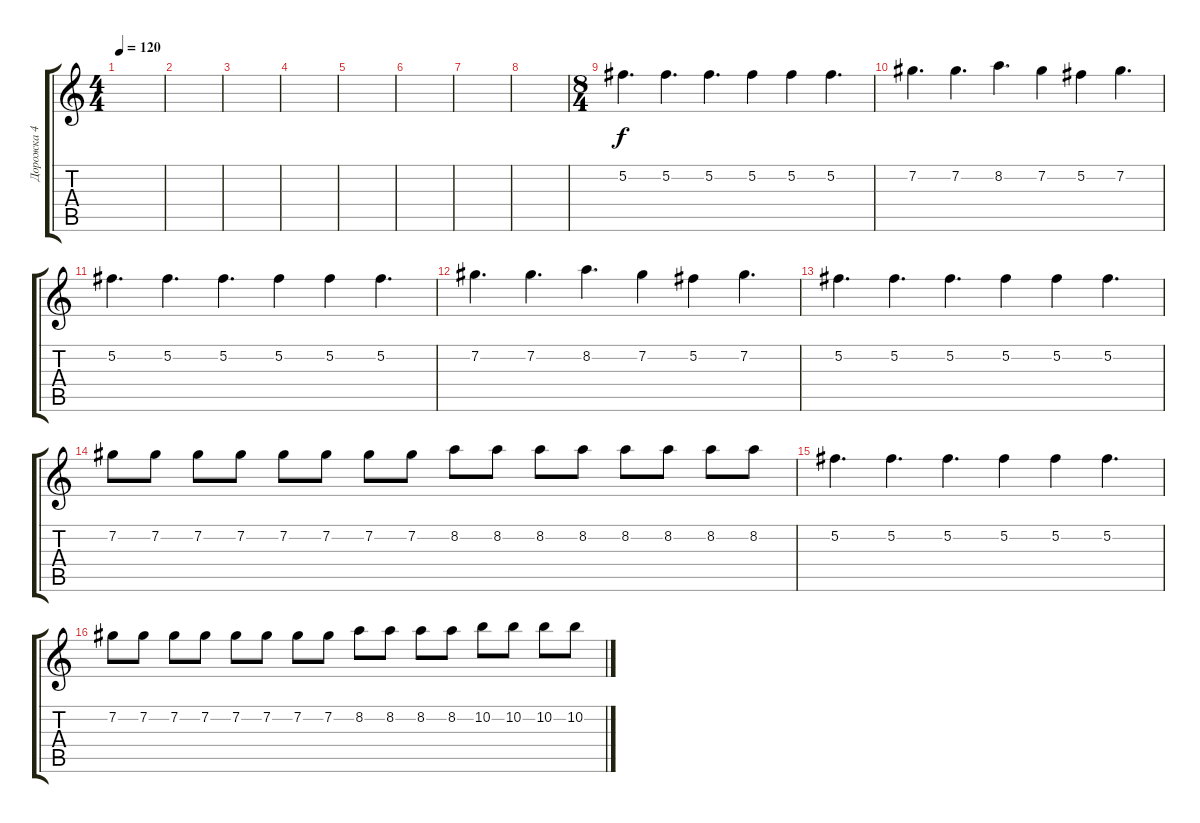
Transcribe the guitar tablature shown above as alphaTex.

\track ("Дорожка 4" "Дорожка 4") {instrument acousticguitarsteel}
\staff {score tabs}
\tuning (Gb4 Db4 B3 E3 B2 E2) {hide}
\ts (4 4)
\tempo 120
\clef g2
\ks c
|
|
|
|
|
|
|
|
\ts (8 4)
5.2.4{d} 5.2.4{d} 5.2.4{d} 5.2.4 5.2.4 5.2.4{d} |
7.2.4{d} 7.2.4{d} 8.2.4{d} 7.2.4 5.2.4 7.2.4{d} |
5.2.4{d} 5.2.4{d} 5.2.4{d} 5.2.4 5.2.4 5.2.4{d} |
7.2.4{d} 7.2.4{d} 8.2.4{d} 7.2.4 5.2.4 7.2.4{d} |
5.2.4{d} 5.2.4{d} 5.2.4{d} 5.2.4 5.2.4 5.2.4{d} |
7.2.8 7.2.8 7.2.8 7.2.8 7.2.8 7.2.8 7.2.8 7.2.8 8.2.8 8.2.8 8.2.8 8.2.8 8.2.8 8.2.8 8.2.8 8.2.8 |
5.2.4{d} 5.2.4{d} 5.2.4{d} 5.2.4 5.2.4 5.2.4{d} |
7.2.8 7.2.8 7.2.8 7.2.8 7.2.8 7.2.8 7.2.8 7.2.8 8.2.8 8.2.8 8.2.8 8.2.8 10.2.8 10.2.8 10.2.8 10.2.8
